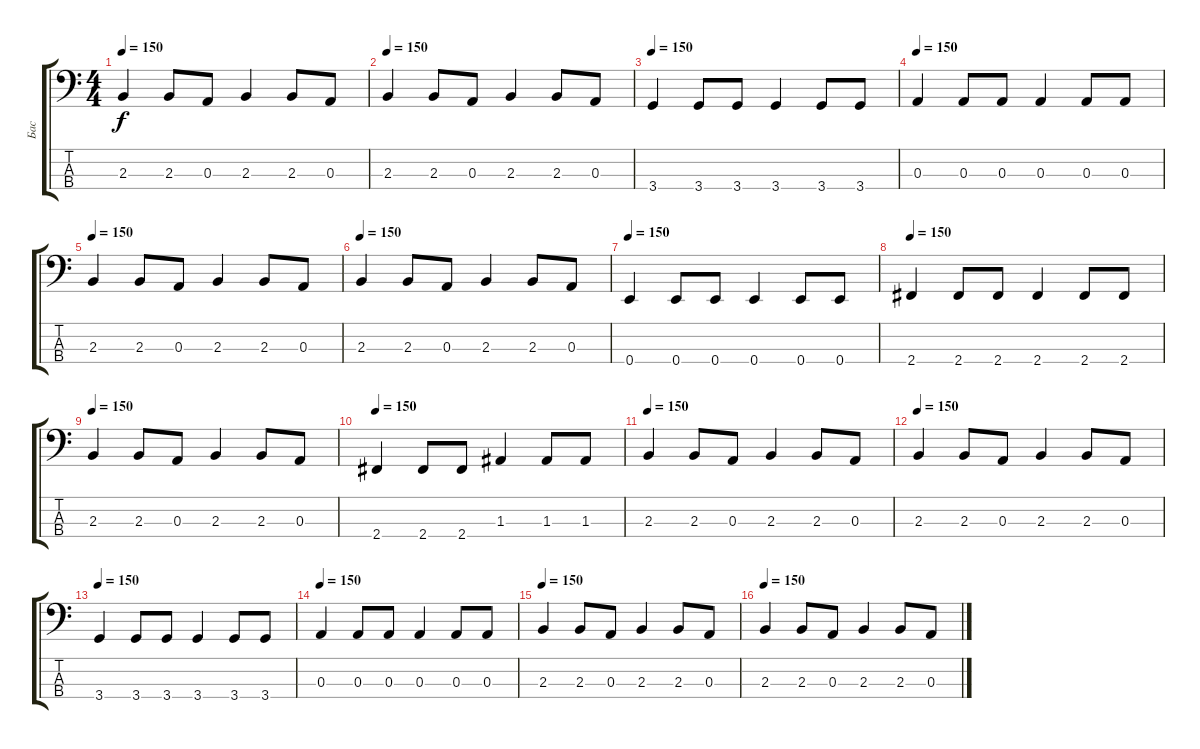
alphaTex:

\track ("Бас" "Бас") {instrument electricbasspick}
\staff {score tabs}
\tuning (G2 D2 A1 E1) {hide}
\ts (4 4)
\tempo 150
\clef f4
\ks c
2.3.4{dy f} 2.3.8 0.3.8 2.3.4 2.3.8 0.3.8 |
\tempo 150
2.3.4 2.3.8 0.3.8 2.3.4 2.3.8 0.3.8 |
\tempo 150
3.4.4 3.4.8 3.4.8 3.4.4 3.4.8 3.4.8 |
\tempo 150
0.3.4 0.3.8 0.3.8 0.3.4 0.3.8 0.3.8 |
\tempo 150
2.3.4 2.3.8 0.3.8 2.3.4 2.3.8 0.3.8 |
\tempo 150
2.3.4 2.3.8 0.3.8 2.3.4 2.3.8 0.3.8 |
\tempo 150
0.4.4 0.4.8 0.4.8 0.4.4 0.4.8 0.4.8 |
\tempo 150
2.4.4 2.4.8 2.4.8 2.4.4 2.4.8 2.4.8 |
\tempo 150
2.3.4 2.3.8 0.3.8 2.3.4 2.3.8 0.3.8 |
\tempo 150
2.4.4 2.4.8 2.4.8 1.3.4 1.3.8 1.3.8 |
\tempo 150
2.3.4 2.3.8 0.3.8 2.3.4 2.3.8 0.3.8 |
\tempo 150
2.3.4 2.3.8 0.3.8 2.3.4 2.3.8 0.3.8 |
\tempo 150
3.4.4 3.4.8 3.4.8 3.4.4 3.4.8 3.4.8 |
\tempo 150
0.3.4 0.3.8 0.3.8 0.3.4 0.3.8 0.3.8 |
\tempo 150
2.3.4 2.3.8 0.3.8 2.3.4 2.3.8 0.3.8 |
\tempo 150
2.3.4 2.3.8 0.3.8 2.3.4 2.3.8 0.3.8
